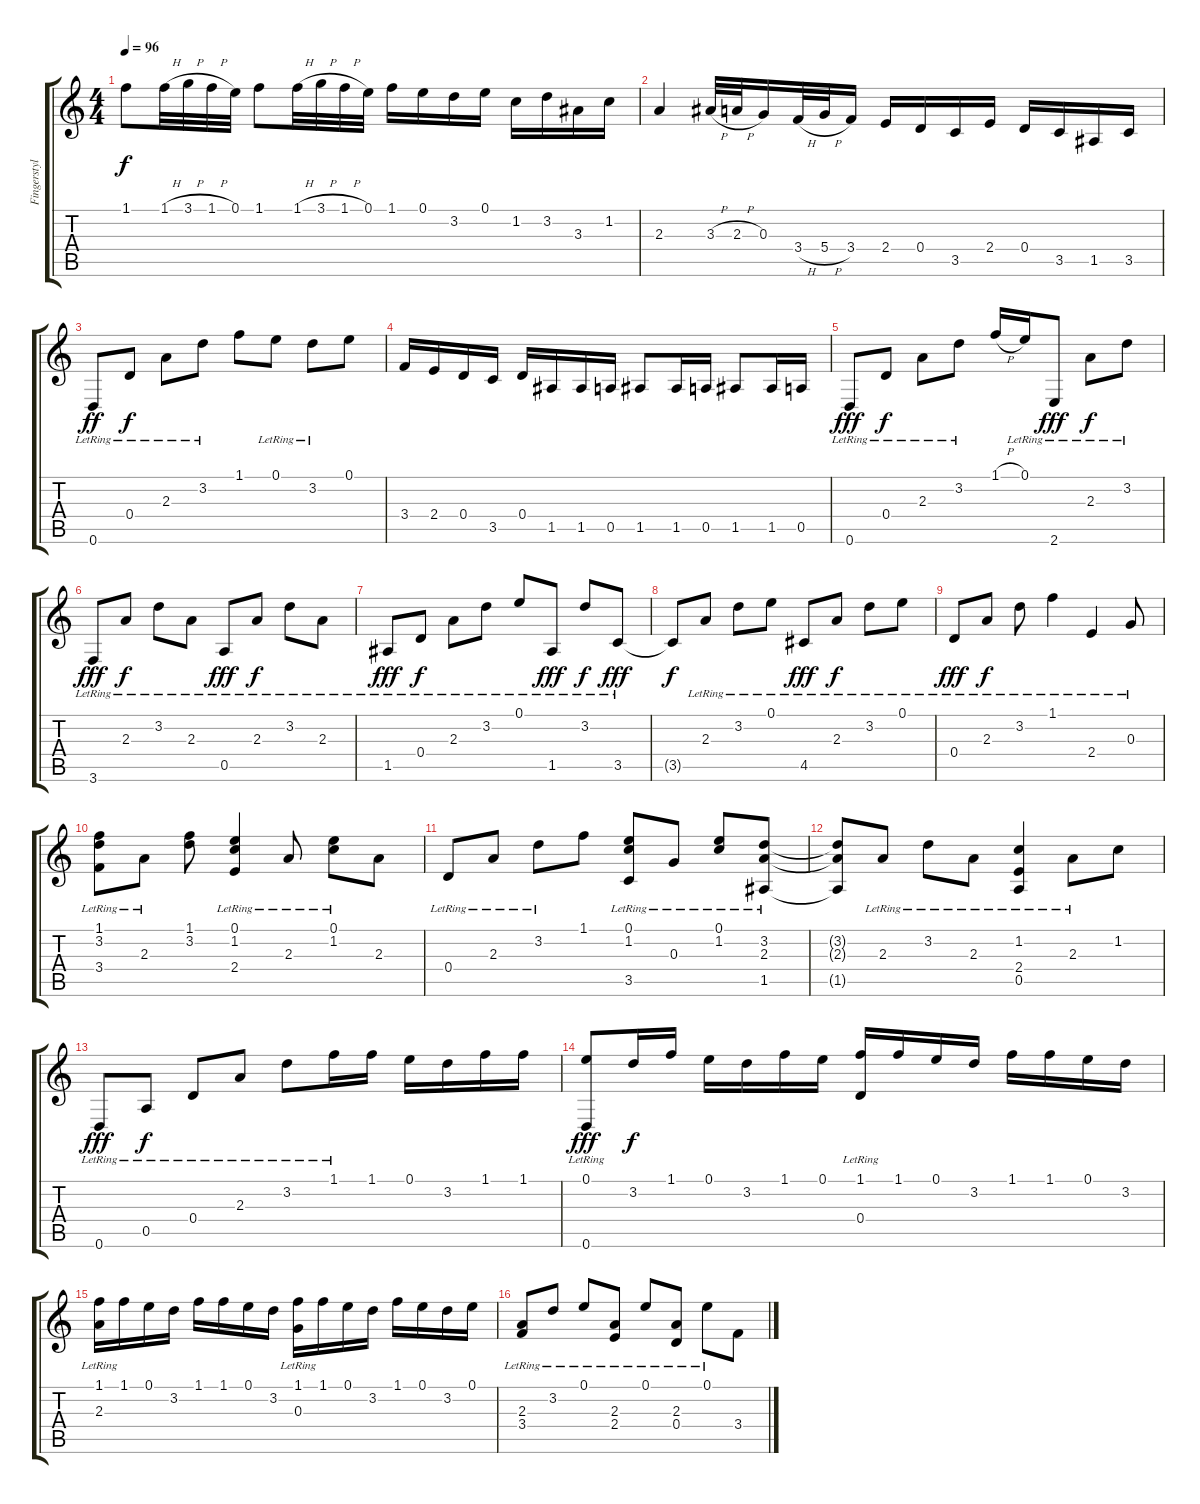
\track ("Fingerstyle rhythm" "Fingerstyl") {instrument acousticguitarnylon}
\staff {score tabs}
\tuning (E4 B3 G3 D3 A2 D2) {hide}
\ts (4 4)
\tempo 96
\clef g2
\ks c
1.1.8{dy f} 1.1{h}.32 3.1{h}.32 1.1{h}.32 0.1.32 1.1.8 1.1{h}.32 3.1{h}.32 1.1{h}.32 0.1.32 1.1.16 0.1.16 3.2.16 0.1.16 1.2.16 3.2.16 3.3.16 1.2.16 |
2.3.4 3.3{h}.32 2.3{h}.32 0.3.16 3.4{h}.32 5.4{h}.32 3.4.16 2.4.16 0.4.16 3.5.16 2.4.16 0.4.16 3.5.16 1.5.16 3.5.16 |
0.6{lr}.8{dy ff} 0.4{lr}.8{dy f} 2.3{lr}.8 3.2{lr}.8 1.1.8 0.1{lr}.8 3.2{lr}.8 0.1.8 |
3.4.16 2.4.16 0.4.16 3.5.16 0.4.16 1.5.16 1.5.16 0.5.16 1.5.8 1.5.16 0.5.16 1.5.8 1.5.16 0.5.16 |
0.6{lr}.8{dy fff} 0.4{lr}.8{dy f} 2.3{lr}.8 3.2{lr}.8 1.1{h}.16 0.1{lr}.16 2.6{lr}.8{dy fff} 2.3{lr}.8{dy f} 3.2{lr}.8 |
3.6{lr}.8{dy fff} 2.3{lr}.8{dy f} 3.2{lr}.8 2.3{lr}.8 0.5{lr}.8{dy fff} 2.3{lr}.8{dy f} 3.2{lr}.8 2.3{lr}.8 |
1.5{lr}.8{dy fff} 0.4{lr}.8{dy f} 2.3{lr}.8 3.2{lr}.8 0.1{lr}.8 1.5{lr}.8{dy fff} 3.2{lr}.8{dy f} 3.5{lr}.8{dy fff} |
3.5{t}.8{dy f} 2.3{lr}.8 3.2{lr}.8 0.1{lr}.8 4.5{lr}.8{dy fff} 2.3{lr}.8{dy f} 3.2{lr}.8 0.1{lr}.8 |
0.4{lr}.8{dy fff} 2.3{lr}.8{dy f} 3.2{lr}.8 1.1{lr}.4 2.4{lr}.4 0.3{lr}.8 |
(1.1{lr} 3.2{lr} 3.4{lr}).8 2.3{lr}.8 (1.1 3.2).8 (0.1{lr} 1.2{lr} 2.4{lr}).4 2.3{lr}.8 (0.1{lr} 1.2{lr}).8 2.3.8 |
0.4{lr}.8 2.3{lr}.8 3.2{lr}.8 1.1.8 (0.1{lr} 1.2{lr} 3.5{lr}).8 0.3{lr}.8 (0.1{lr} 1.2).8 (3.2{lr} 2.3 1.5{lr}).8 |
(3.2{t} 2.3{t} 1.5{t}).8 2.3{lr}.8 3.2{lr}.8 2.3{lr}.8 (1.2{lr} 2.4{lr} 0.5{lr}).4 2.3{lr}.8 1.2.8 |
0.6{lr}.8{dy fff} 0.5{lr}.8{dy f} 0.4{lr}.8 2.3{lr}.8 3.2{lr}.8 1.1{lr}.16 1.1.16 0.1.16 3.2.16 1.1.16 1.1.16 |
(0.1 0.6{lr}).8{dy fff} 3.2.16{dy f} 1.1.16 0.1.16 3.2.16 1.1.16 0.1.16 (1.1 0.4{lr}).16 1.1.16 0.1.16 3.2.16 1.1.16 1.1.16 0.1.16 3.2.16 |
(1.1 2.3{lr}).16 1.1.16 0.1.16 3.2.16 1.1.16 1.1.16 0.1.16 3.2.16 (1.1 0.3{lr}).16 1.1.16 0.1.16 3.2.16 1.1.16 0.1.16 3.2.16 0.1.16 |
(2.3{lr} 3.4{lr}).8 3.2{lr}.8 0.1{lr}.8 (2.3{lr} 2.4{lr}).8 0.1{lr}.8 (2.3{lr} 0.4{lr}).8 0.1{lr}.8 3.4.8
